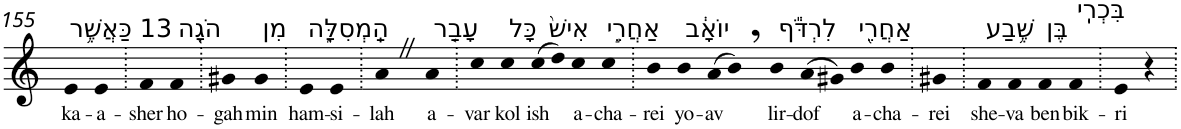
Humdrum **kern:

**kern	**text
*part1	*part1
*staff1	*staff1
*I"Piano	*
*I'Pno	*
!!LO:PB:g=z
*clefG2	*
*k[]	*
=155	=155
!LO:TX:a:t=13 כַּאֲשֶׁ֥ר	!
!	!LO:LY:b
4e	ka-
!	!LO:LY:b
4e	-a-
=156.	=156.
!	!LO:LY:b
4f	-sher
!LO:TX:a:t=הֹגָ֖ה	!
!	!LO:LY:b
4f	ho-
=157.	=157.
!	!LO:LY:b
4g#X	-gah
!LO:TX:a:t=מִן	!
!	!LO:LY:b
4g#	min
=158.	=158.
!LO:TX:a:t=הַֽמְסִלָּ֑ה	!
!	!LO:LY:b
4e	ham-
!	!LO:LY:b
4e	-si-
=159.	=159.
!	!LO:LY:b
4aZ	-lah
!LO:TX:a:t=עָבַ֤ר	!
!	!LO:LY:b
4a	a-
=160.	=160.
!	!LO:LY:b
4cc	-var
!LO:TX:a:t=כָּל	!
!	!LO:LY:b
4cc	kol
!LO:TX:a:t=אִישׁ֙	!
!	!LO:LY:b
(>8cc	ish
8dd)	.
!LO:TX:a:t=אַחֲרֵ֣י	!
!	!LO:LY:b
4cc	a-
!	!LO:LY:b
4cc	-cha-
=161.	=161.
!	!LO:LY:b
4b	-rei
!LO:TX:a:t=יוֹאָ֔ב	!
!	!LO:LY:b
4b	yo-
!	!LO:LY:b
(>8a	-av
8b,)	.
!LO:TX:a:t=לִרְדֹּ֕ף	!
!	!LO:LY:b
4b	lir-
!	!LO:LY:b
(>8a	-dof
8g#X)	.
!LO:TX:a:t=אַחֲרֵ֖י	!
!	!LO:LY:b
4b	a-
!	!LO:LY:b
4b	-cha-
=162.	=162.
!	!LO:LY:b
4g#X	-rei
=163.	=163.
!LO:TX:a:t=שֶׁ֥בַע	!
!	!LO:LY:b
4f	she-
!	!LO:LY:b
4f	-va
!LO:TX:a:t=בֶּן	!
!	!LO:LY:b
4f	ben
!LO:TX:a:t=בִּכְרִֽי	!
!	!LO:LY:b
4f	bik-
=164.	=164.
!	!LO:LY:b
4e	-ri
4r	.
=.	=.
*-	*-
